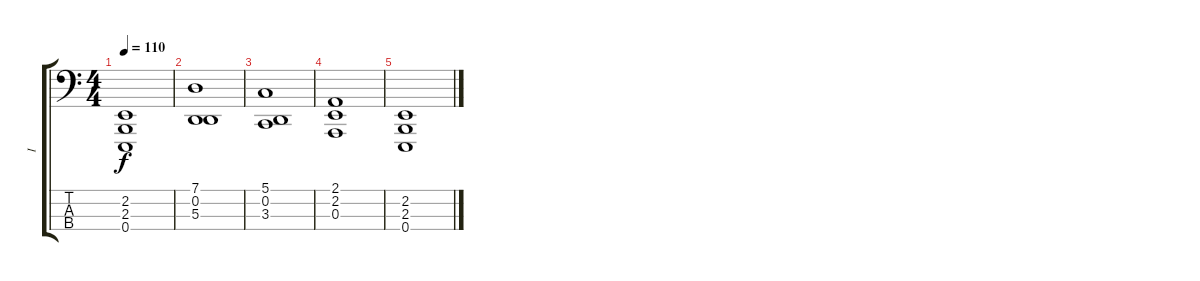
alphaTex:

\track ("I" "I") {instrument acousticgrandpiano}
\staff {score tabs}
\tuning (G2 D2 A1 E1) {hide}
\ts (4 4)
\tempo 110
\clef f4
\ks c
(2.2 2.3 0.4).1{dy f} |
(7.1 0.2 5.3).1 |
(5.1 0.2 3.3).1 |
(2.1 2.2 0.3).1 |
(2.2 2.3 0.4).1
